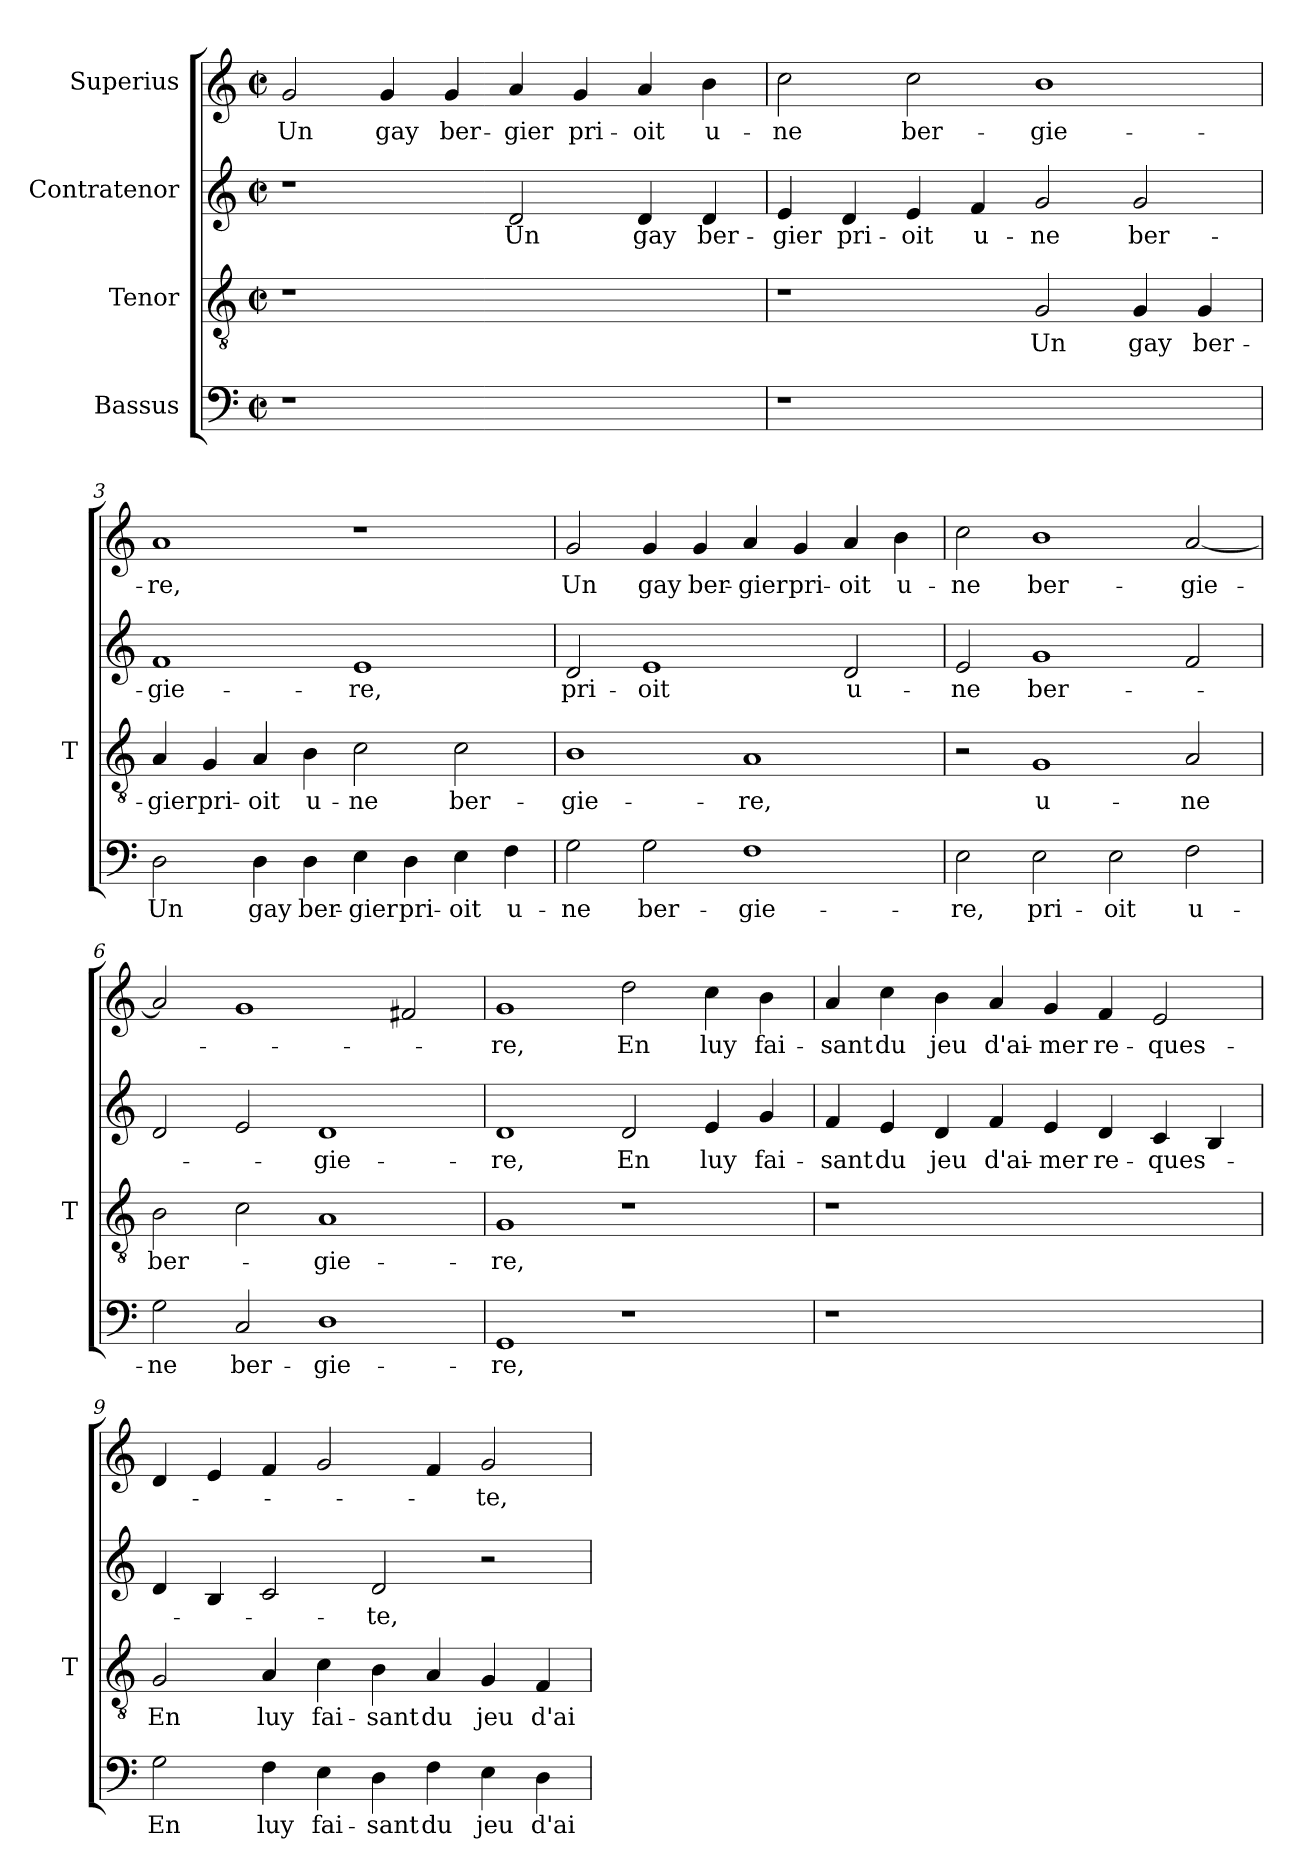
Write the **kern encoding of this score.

**kern	**text	**kern	**text	**kern	**text	**kern	**text
*part4	*part4	*part3	*part3	*part2	*part2	*part1	*part1
*staff4	*staff4	*staff3	*staff3	*staff2	*staff2	*staff1	*staff1
*I"Bassus	*	*I"Tenor	*	*I"Contratenor	*	*I"Superius	*
*	*	*I'T	*	*	*	*	*
*clefF4	*	*clefGv2	*	*clefG2	*	*clefG2	*
*k[]	*	*k[]	*	*k[]	*	*k[]	*
*C:	*	*C:	*	*C:	*	*C:	*
*M2/2	*	*M2/2	*	*M2/2	*	*M2/2	*
*met(c|)	*	*met(c|)	*	*met(c|)	*	*met(c|)	*
=1	=1	=1	=1	=1	=1	=1	=1
1r	.	1r	.	1r	.	2g	-Un
.	.	.	.	.	.	4g	-gay
.	.	.	.	.	.	4g	ber-
1ryy	.	1ryy	.	2d	-Un	4a	-gier
.	.	.	.	.	.	4g	pri-
.	.	.	.	4d	-gay	4a	-oit
.	.	.	.	4d	ber-	4b	u-
!!LO:PB:g=z
=2	=2	=2	=2	=2	=2	=2	=2
1r	.	1r	.	4e	-gier	2cc	-ne
.	.	.	.	4d	pri-	.	.
.	.	.	.	4e	-oit	2cc	ber-
.	.	.	.	4f	u-	.	.
1ryy	.	2G	-Un	2g	-ne	1b	gie-
.	.	4G	-gay	2g	ber-	.	.
.	.	4G	ber-	.	.	.	.
=3	=3	=3	=3	=3	=3	=3	=3
2D	-Un	4A	-gier	1f	gie-	1a	-re,
.	.	4G	pri-	.	.	.	.
4D	-gay	4A	-oit	.	.	.	.
4D	ber-	4B	u-	.	.	.	.
4E	-gier	2c	-ne	1e	-re,	1r	.
4D	pri-	.	.	.	.	.	.
4E	-oit	2c	ber-	.	.	.	.
4F	u-	.	.	.	.	.	.
=4	=4	=4	=4	=4	=4	=4	=4
2G	-ne	1B	gie-	2d	pri-	2g	-Un
2G	ber-	.	.	1e	-oit	4g	-gay
.	.	.	.	.	.	4g	ber-
1F	gie-	1A	-re,	.	.	4a	-gier
.	.	.	.	.	.	4g	pri-
.	.	.	.	2d	u-	4a	-oit
.	.	.	.	.	.	4b	u-
!!LO:PB:g=z
=5	=5	=5	=5	=5	=5	=5	=5
2E	-re,	2r	.	2e	-ne	2cc	-ne
2E	pri-	1G	u-	1g	ber-	1b	ber-
2E	-oit	.	.	.	.	.	.
2F	u-	2A	-ne	2f	.	[2a	gie-
=6	=6	=6	=6	=6	=6	=6	=6
2G	-ne	2B	ber-	2d	.	2a]	.
2C	ber-	2c	.	2e	.	1g	.
1D	gie-	1A	gie-	1d	gie-	.	.
.	.	.	.	.	.	2f#X	.
=7	=7	=7	=7	=7	=7	=7	=7
1GG	-re,	1G	-re,	1d	-re,	1g	-re,
1r	.	1r	.	2d	-En	2dd	-En
.	.	.	.	4e	-luy	4cc	-luy
.	.	.	.	4g	fai-	4b	fai-
=8	=8	=8	=8	=8	=8	=8	=8
1r	.	1r	.	4f	-sant	4a	-sant
.	.	.	.	4e	-du	4cc	-du
.	.	.	.	4d	-jeu	4b	-jeu
.	.	.	.	4f	d'ai-	4a	d'ai-
1ryy	.	1ryy	.	4e	-mer	4g	-mer
.	.	.	.	4d	re-	4f	re-
.	.	.	.	4c	ques-	2e	ques-
.	.	.	.	4B	.	.	.
!!LO:PB:g=z
=9	=9	=9	=9	=9	=9	=9	=9
2G	-En	2G	-En	4d	.	4d	.
.	.	.	.	4B	.	4e	.
4F	-luy	4A	-luy	2c	.	4f	.
4E	fai-	4c	fai-	.	.	2g	.
4D	-sant	4B	-sant	2d	-te,	.	.
4F	-du	4A	-du	.	.	4f	.
4E	-jeu	4G	-jeu	2r	.	2g	-te,
4D	d'ai-	4F	d'ai-	.	.	.	.
=	=	=	=	=	=	=	=
*-	*-	*-	*-	*-	*-	*-	*-
